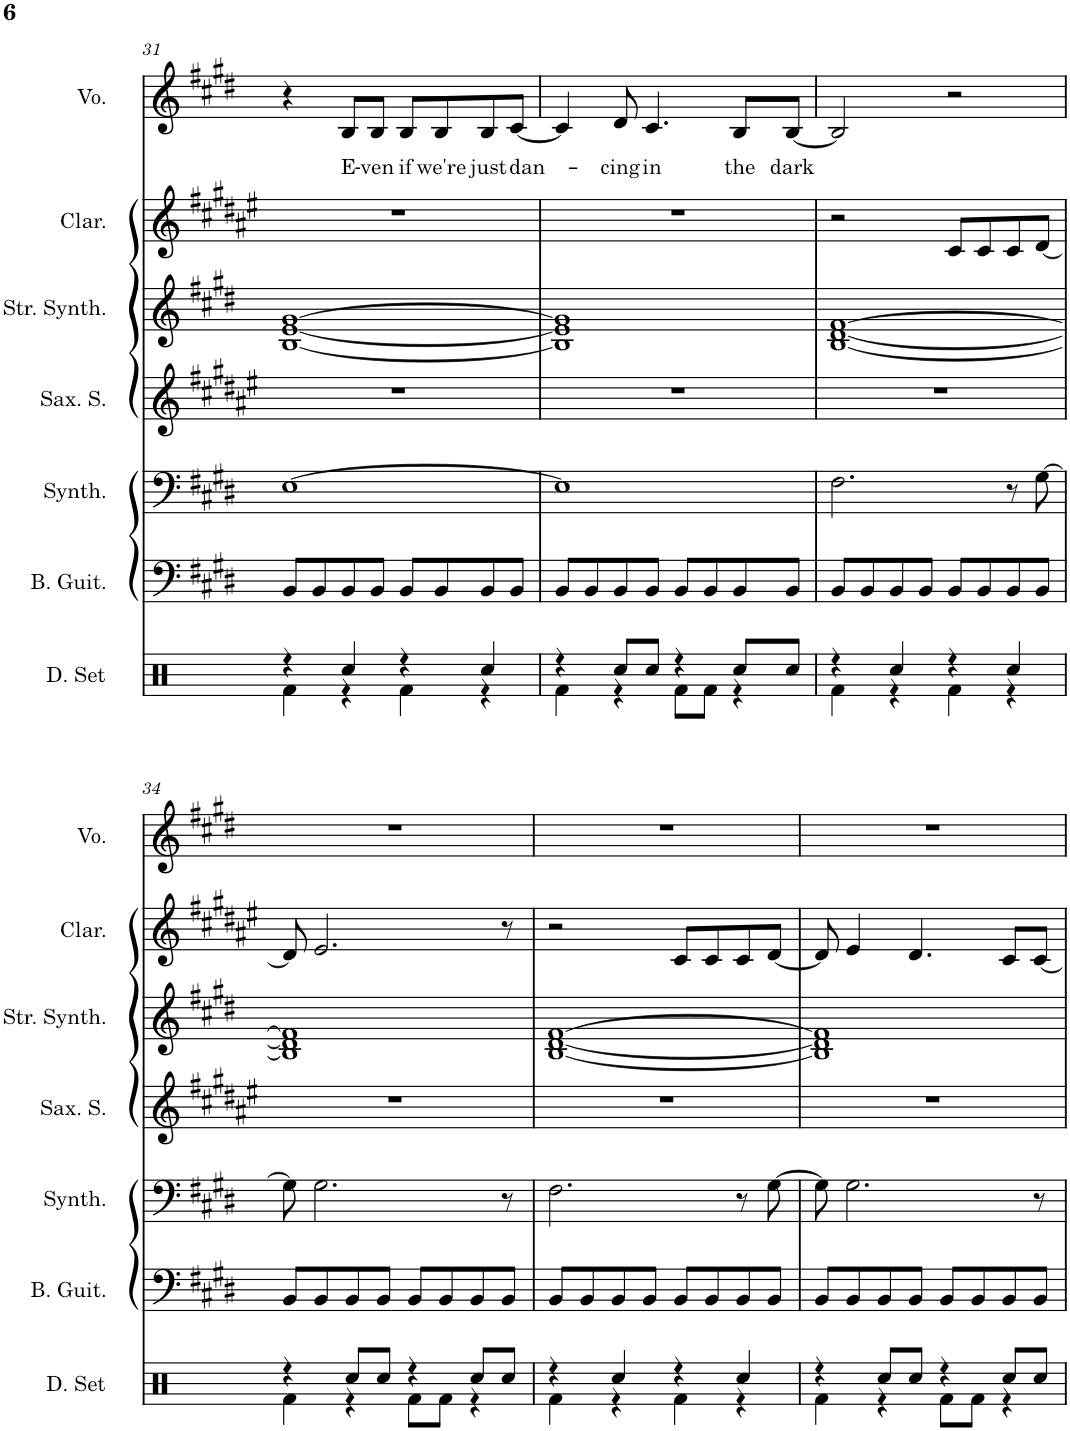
**kern	**kern	**kern	**kern	**kern	**kern	**kern	**text
*part7	*part6	*part5	*part4	*part3	*part2	*part1	*part1
*staff7	*staff6	*staff5	*staff4	*staff3	*staff2	*staff1	*staff1
*I"Drumset	*I"Bass Guitar	*I"Bass Synthesizer	*I"Saxophone soprano	*I"String Synthesizer	*I"Clarinette	*I"Voice	*
*I'D. Set	*I'B. Guit.	*I'Synth.	*I'Sax. S.	*I'Str. Synth.	*I'Clar.	*I'Vo.	*
!!LO:PB:g=z
*clefX	*clefF4	*clefF4	*clefG2	*clefG2	*clefG2	*clefG2	*
*	*Trd7c12	*	*Trd1c2	*	*Trd1c2	*	*
*k[]	*k[f#c#g#d#]	*k[f#c#g#d#]	*k[f#c#g#d#a#e#]	*k[f#c#g#d#]	*k[f#c#g#d#a#e#]	*k[f#c#g#d#]	*
*M4/4	*M4/4	*M4/4	*M4/4	*M4/4	*M4/4	*M4/4	*
=31	=31	=31	=31	=31	=31	=31	=31
*^	*	*	*	*	*	*	*
4r	4Rf\	8BB/L	[1E	1r	[1B [1e [1g#	1r	4r	.
.	.	8BB/	.	.	.	.	.	.
!	!	!	!	!	!	!	!	!LO:LY:b
4Rcc/	4r	8BB/	.	.	.	.	8B/L	E-
!	!	!	!	!	!	!	!	!LO:LY:b
.	.	8BB/J	.	.	.	.	8B/J	-ven
!	!	!	!	!	!	!	!	!LO:LY:b
4r	4Rf\	8BB/L	.	.	.	.	8B/L	if
!	!	!	!	!	!	!	!	!LO:LY:b
.	.	8BB/	.	.	.	.	8B/	we're
!	!	!	!	!	!	!	!	!LO:LY:b
4Rcc/	4r	8BB/	.	.	.	.	8B/	just
!	!	!	!	!	!	!	!	!LO:LY:b
.	.	8BB/J	.	.	.	.	[8c#/J	dan-
=32	=32	=32	=32	=32	=32	=32	=32	=32
4r	4Rf\	8BB/L	1E]	1r	1B] 1e] 1g#]	1r	4c#/]	.
.	.	8BB/	.	.	.	.	.	.
!	!	!	!	!	!	!	!	!LO:LY:b
8Rcc/L	4r	8BB/	.	.	.	.	8d#/	-cing
!	!	!	!	!	!	!	!	!LO:LY:b
8Rcc/J	.	8BB/J	.	.	.	.	4.c#/	in
4r	8Rf\L	8BB/L	.	.	.	.	.	.
.	8Rf\J	8BB/	.	.	.	.	.	.
!	!	!	!	!	!	!	!	!LO:LY:b
8Rcc/L	4r	8BB/	.	.	.	.	8B/L	the
!	!	!	!	!	!	!	!	!LO:LY:b
8Rcc/J	.	8BB/J	.	.	.	.	[8B/J	dark
=33	=33	=33	=33	=33	=33	=33	=33	=33
4r	4Rf\	8BB/L	2.F#\	1r	[1B [1d# [1f#	2r	2B/]	.
.	.	8BB/	.	.	.	.	.	.
4Rcc/	4r	8BB/	.	.	.	.	.	.
.	.	8BB/J	.	.	.	.	.	.
4r	4Rf\	8BB/L	.	.	.	8c#/L	2r	.
.	.	8BB/	.	.	.	8c#/	.	.
4Rcc/	4r	8BB/	8r	.	.	8c#/	.	.
.	.	8BB/J	[8G#\	.	.	[8d#/J	.	.
!!LO:LB:g=z
=34	=34	=34	=34	=34	=34	=34	=34	=34
4r	4Rf\	8BB/L	8G#\]	1r	1B] 1d#] 1f#]	8d#/]	1r	.
.	.	8BB/	2.G#\	.	.	2.e#/	.	.
8Rcc/L	4r	8BB/	.	.	.	.	.	.
8Rcc/J	.	8BB/J	.	.	.	.	.	.
4r	8Rf\L	8BB/L	.	.	.	.	.	.
.	8Rf\J	8BB/	.	.	.	.	.	.
8Rcc/L	4r	8BB/	.	.	.	.	.	.
8Rcc/J	.	8BB/J	8r	.	.	8r	.	.
=35	=35	=35	=35	=35	=35	=35	=35	=35
4r	4Rf\	8BB/L	2.F#\	1r	[1B [1d# [1f#	2r	1r	.
.	.	8BB/	.	.	.	.	.	.
4Rcc/	4r	8BB/	.	.	.	.	.	.
.	.	8BB/J	.	.	.	.	.	.
4r	4Rf\	8BB/L	.	.	.	8c#/L	.	.
.	.	8BB/	.	.	.	8c#/	.	.
4Rcc/	4r	8BB/	8r	.	.	8c#/	.	.
.	.	8BB/J	[8G#\	.	.	[8d#/J	.	.
=36	=36	=36	=36	=36	=36	=36	=36	=36
4r	4Rf\	8BB/L	8G#\]	1r	1B] 1d#] 1f#]	8d#/]	1r	.
.	.	8BB/	2.G#\	.	.	4e#/	.	.
8Rcc/L	4r	8BB/	.	.	.	.	.	.
8Rcc/J	.	8BB/J	.	.	.	4.d#/	.	.
4r	8Rf\L	8BB/L	.	.	.	.	.	.
.	8Rf\J	8BB/	.	.	.	.	.	.
8Rcc/L	4r	8BB/	.	.	.	8c#/L	.	.
8Rcc/J	.	8BB/J	8r	.	.	[8c#/J	.	.
*v	*v	*	*	*	*	*	*	*
=	=	=	=	=	=	=	=
*-	*-	*-	*-	*-	*-	*-	*-
